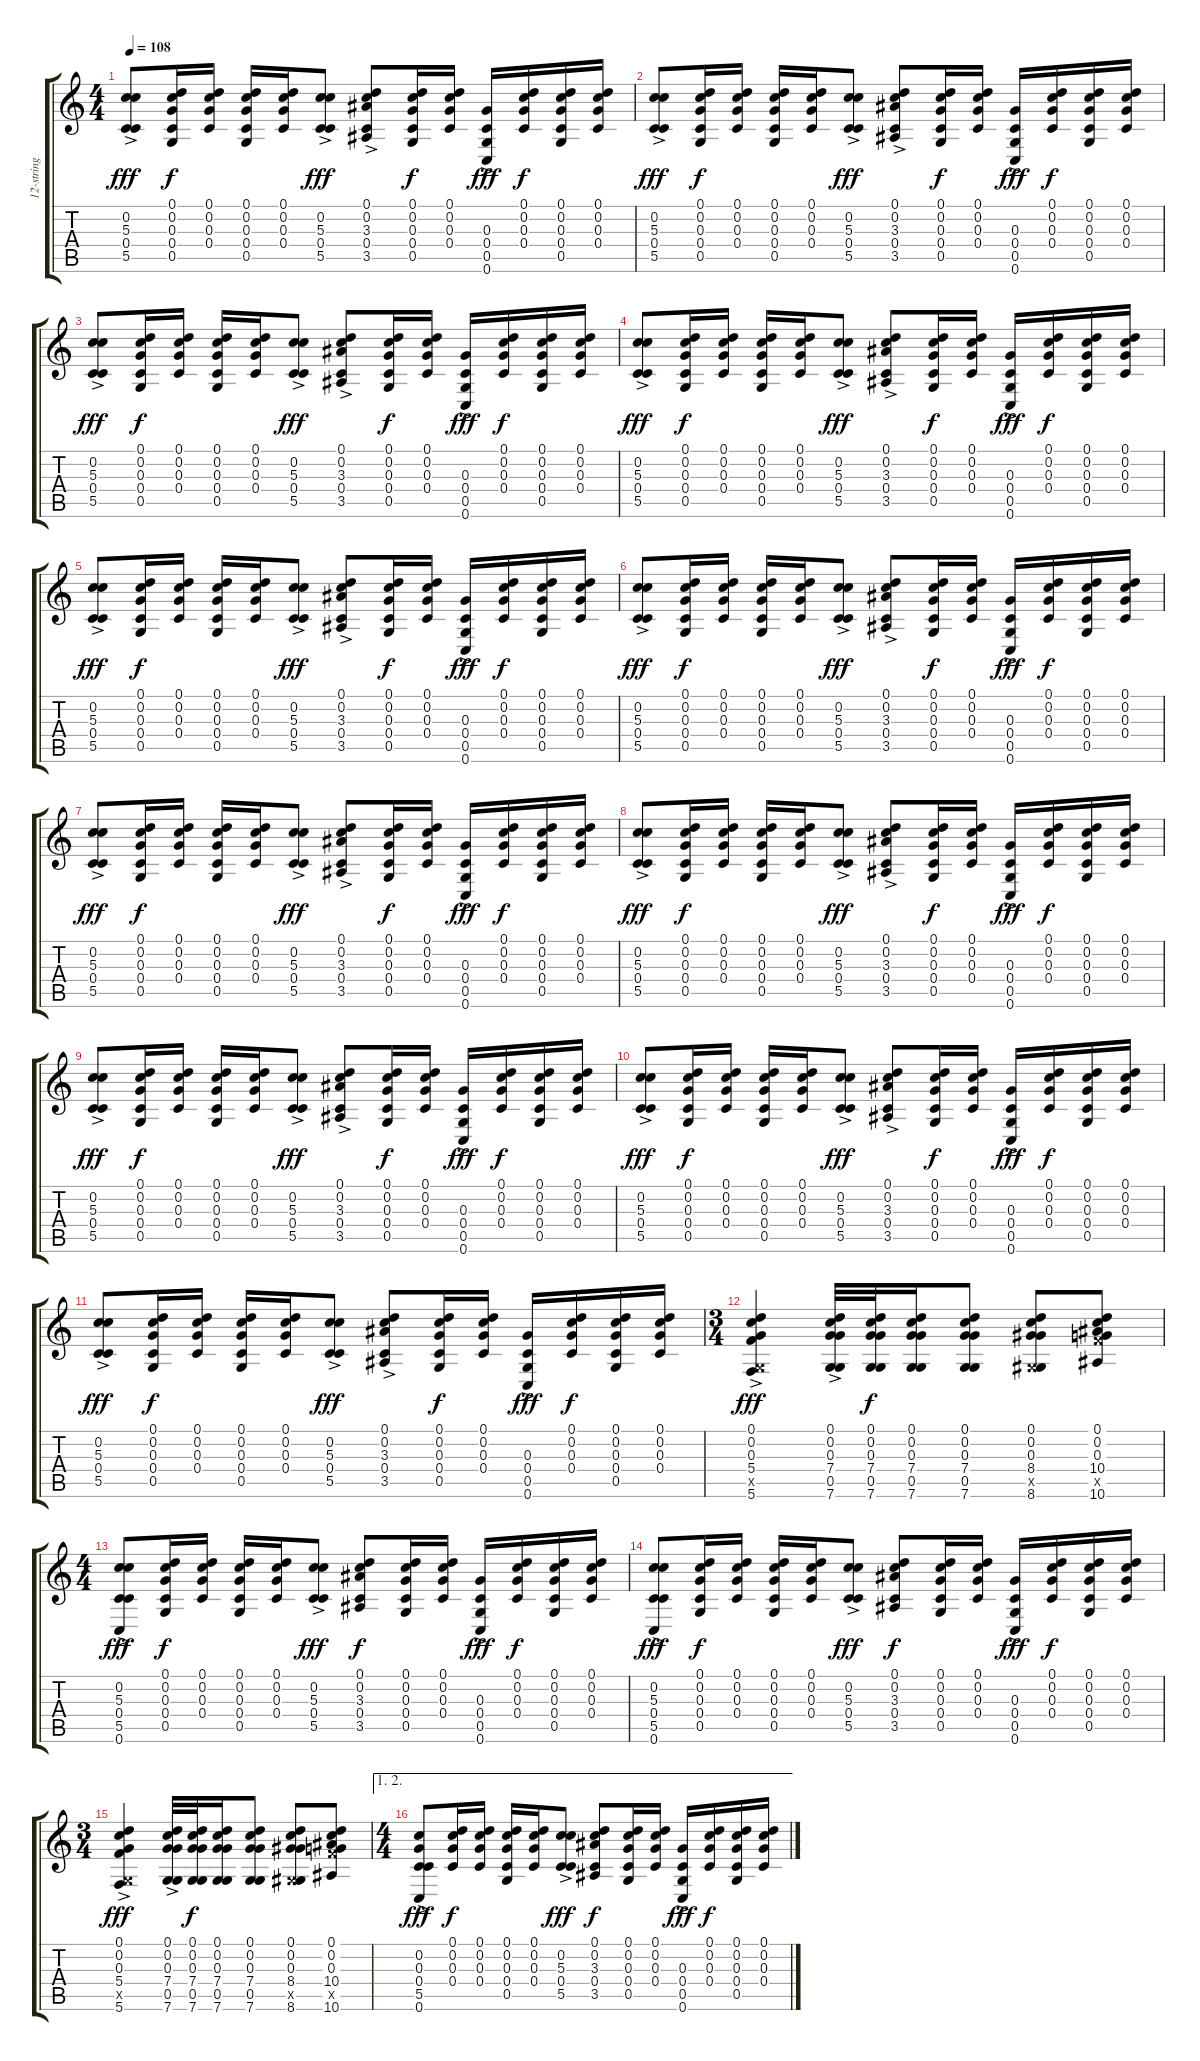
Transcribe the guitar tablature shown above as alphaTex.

\track ("12-string Acoustic Guitar 1 (dbld)" "12-string ") {instrument acousticguitarsteel}
\staff {score tabs}
\tuning (D4 C4 G3 C3 G2 C2) {hide}
\ts (4 4)
\tempo 108
\clef g2
\ks c
(0.2{ac} 5.3{ac} 0.4{ac} 5.5{ac}).8{dy fff} (0.1 0.2 0.3 0.4 0.5).16{dy f} (0.1 0.2 0.3 0.4).16 (0.1 0.2 0.3 0.4 0.5).16 (0.1 0.2 0.3 0.4).16 (0.2{ac} 5.3{ac} 0.4{ac} 5.5{ac}).8{dy fff} (0.1{ac} 0.2{ac} 3.3{ac} 0.4{ac} 3.5{ac}).8 (0.1 0.2 0.3 0.4 0.5).16{dy f} (0.1 0.2 0.3 0.4).16 (0.3{ac} 0.4{ac} 0.5{ac} 0.6{ac}).16{dy fff} (0.1 0.2 0.3 0.4).16{dy f} (0.1 0.2 0.3 0.4 0.5).16 (0.1 0.2 0.3 0.4).16 |
(0.2{ac} 5.3{ac} 0.4{ac} 5.5{ac}).8{dy fff} (0.1 0.2 0.3 0.4 0.5).16{dy f} (0.1 0.2 0.3 0.4).16 (0.1 0.2 0.3 0.4 0.5).16 (0.1 0.2 0.3 0.4).16 (0.2{ac} 5.3{ac} 0.4{ac} 5.5{ac}).8{dy fff} (0.1{ac} 0.2{ac} 3.3{ac} 0.4{ac} 3.5{ac}).8 (0.1 0.2 0.3 0.4 0.5).16{dy f} (0.1 0.2 0.3 0.4).16 (0.3{ac} 0.4{ac} 0.5{ac} 0.6{ac}).16{dy fff} (0.1 0.2 0.3 0.4).16{dy f} (0.1 0.2 0.3 0.4 0.5).16 (0.1 0.2 0.3 0.4).16 |
(0.2{ac} 5.3{ac} 0.4{ac} 5.5{ac}).8{dy fff} (0.1 0.2 0.3 0.4 0.5).16{dy f} (0.1 0.2 0.3 0.4).16 (0.1 0.2 0.3 0.4 0.5).16 (0.1 0.2 0.3 0.4).16 (0.2{ac} 5.3{ac} 0.4{ac} 5.5{ac}).8{dy fff} (0.1{ac} 0.2{ac} 3.3{ac} 0.4{ac} 3.5{ac}).8 (0.1 0.2 0.3 0.4 0.5).16{dy f} (0.1 0.2 0.3 0.4).16 (0.3{ac} 0.4{ac} 0.5{ac} 0.6{ac}).16{dy fff} (0.1 0.2 0.3 0.4).16{dy f} (0.1 0.2 0.3 0.4 0.5).16 (0.1 0.2 0.3 0.4).16 |
(0.2{ac} 5.3{ac} 0.4{ac} 5.5{ac}).8{dy fff} (0.1 0.2 0.3 0.4 0.5).16{dy f} (0.1 0.2 0.3 0.4).16 (0.1 0.2 0.3 0.4 0.5).16 (0.1 0.2 0.3 0.4).16 (0.2{ac} 5.3{ac} 0.4{ac} 5.5{ac}).8{dy fff} (0.1{ac} 0.2{ac} 3.3{ac} 0.4{ac} 3.5{ac}).8 (0.1 0.2 0.3 0.4 0.5).16{dy f} (0.1 0.2 0.3 0.4).16 (0.3{ac} 0.4{ac} 0.5{ac} 0.6{ac}).16{dy fff} (0.1 0.2 0.3 0.4).16{dy f} (0.1 0.2 0.3 0.4 0.5).16 (0.1 0.2 0.3 0.4).16 |
(0.2{ac} 5.3{ac} 0.4{ac} 5.5{ac}).8{dy fff} (0.1 0.2 0.3 0.4 0.5).16{dy f} (0.1 0.2 0.3 0.4).16 (0.1 0.2 0.3 0.4 0.5).16 (0.1 0.2 0.3 0.4).16 (0.2{ac} 5.3{ac} 0.4{ac} 5.5{ac}).8{dy fff} (0.1{ac} 0.2{ac} 3.3{ac} 0.4{ac} 3.5{ac}).8 (0.1 0.2 0.3 0.4 0.5).16{dy f} (0.1 0.2 0.3 0.4).16 (0.3{ac} 0.4{ac} 0.5{ac} 0.6{ac}).16{dy fff} (0.1 0.2 0.3 0.4).16{dy f} (0.1 0.2 0.3 0.4 0.5).16 (0.1 0.2 0.3 0.4).16 |
(0.2{ac} 5.3{ac} 0.4{ac} 5.5{ac}).8{dy fff} (0.1 0.2 0.3 0.4 0.5).16{dy f} (0.1 0.2 0.3 0.4).16 (0.1 0.2 0.3 0.4 0.5).16 (0.1 0.2 0.3 0.4).16 (0.2{ac} 5.3{ac} 0.4{ac} 5.5{ac}).8{dy fff} (0.1{ac} 0.2{ac} 3.3{ac} 0.4{ac} 3.5{ac}).8 (0.1 0.2 0.3 0.4 0.5).16{dy f} (0.1 0.2 0.3 0.4).16 (0.3{ac} 0.4{ac} 0.5{ac} 0.6{ac}).16{dy fff} (0.1 0.2 0.3 0.4).16{dy f} (0.1 0.2 0.3 0.4 0.5).16 (0.1 0.2 0.3 0.4).16 |
(0.2{ac} 5.3{ac} 0.4{ac} 5.5{ac}).8{dy fff} (0.1 0.2 0.3 0.4 0.5).16{dy f} (0.1 0.2 0.3 0.4).16 (0.1 0.2 0.3 0.4 0.5).16 (0.1 0.2 0.3 0.4).16 (0.2{ac} 5.3{ac} 0.4{ac} 5.5{ac}).8{dy fff} (0.1{ac} 0.2{ac} 3.3{ac} 0.4{ac} 3.5{ac}).8 (0.1 0.2 0.3 0.4 0.5).16{dy f} (0.1 0.2 0.3 0.4).16 (0.3{ac} 0.4{ac} 0.5{ac} 0.6{ac}).16{dy fff} (0.1 0.2 0.3 0.4).16{dy f} (0.1 0.2 0.3 0.4 0.5).16 (0.1 0.2 0.3 0.4).16 |
(0.2{ac} 5.3{ac} 0.4{ac} 5.5{ac}).8{dy fff} (0.1 0.2 0.3 0.4 0.5).16{dy f} (0.1 0.2 0.3 0.4).16 (0.1 0.2 0.3 0.4 0.5).16 (0.1 0.2 0.3 0.4).16 (0.2{ac} 5.3{ac} 0.4{ac} 5.5{ac}).8{dy fff} (0.1{ac} 0.2{ac} 3.3{ac} 0.4{ac} 3.5{ac}).8 (0.1 0.2 0.3 0.4 0.5).16{dy f} (0.1 0.2 0.3 0.4).16 (0.3{ac} 0.4{ac} 0.5{ac} 0.6{ac}).16{dy fff} (0.1 0.2 0.3 0.4).16{dy f} (0.1 0.2 0.3 0.4 0.5).16 (0.1 0.2 0.3 0.4).16 |
(0.2{ac} 5.3{ac} 0.4{ac} 5.5{ac}).8{dy fff} (0.1 0.2 0.3 0.4 0.5).16{dy f} (0.1 0.2 0.3 0.4).16 (0.1 0.2 0.3 0.4 0.5).16 (0.1 0.2 0.3 0.4).16 (0.2{ac} 5.3{ac} 0.4{ac} 5.5{ac}).8{dy fff} (0.1{ac} 0.2{ac} 3.3{ac} 0.4{ac} 3.5{ac}).8 (0.1 0.2 0.3 0.4 0.5).16{dy f} (0.1 0.2 0.3 0.4).16 (0.3{ac} 0.4{ac} 0.5{ac} 0.6{ac}).16{dy fff} (0.1 0.2 0.3 0.4).16{dy f} (0.1 0.2 0.3 0.4 0.5).16 (0.1 0.2 0.3 0.4).16 |
(0.2{ac} 5.3{ac} 0.4{ac} 5.5{ac}).8{dy fff} (0.1 0.2 0.3 0.4 0.5).16{dy f} (0.1 0.2 0.3 0.4).16 (0.1 0.2 0.3 0.4 0.5).16 (0.1 0.2 0.3 0.4).16 (0.2{ac} 5.3{ac} 0.4{ac} 5.5{ac}).8{dy fff} (0.1{ac} 0.2{ac} 3.3{ac} 0.4{ac} 3.5{ac}).8 (0.1 0.2 0.3 0.4 0.5).16{dy f} (0.1 0.2 0.3 0.4).16 (0.3{ac} 0.4{ac} 0.5{ac} 0.6{ac}).16{dy fff} (0.1 0.2 0.3 0.4).16{dy f} (0.1 0.2 0.3 0.4 0.5).16 (0.1 0.2 0.3 0.4).16 |
(0.2{ac} 5.3{ac} 0.4{ac} 5.5{ac}).8{dy fff} (0.1 0.2 0.3 0.4 0.5).16{dy f} (0.1 0.2 0.3 0.4).16 (0.1 0.2 0.3 0.4 0.5).16 (0.1 0.2 0.3 0.4).16 (0.2{ac} 5.3{ac} 0.4{ac} 5.5{ac}).8{dy fff} (0.1{ac} 0.2{ac} 3.3{ac} 0.4{ac} 3.5{ac}).8 (0.1 0.2 0.3 0.4 0.5).16{dy f} (0.1 0.2 0.3 0.4).16 (0.3{ac} 0.4{ac} 0.5{ac} 0.6{ac}).16{dy fff} (0.1 0.2 0.3 0.4).16{dy f} (0.1 0.2 0.3 0.4 0.5).16 (0.1 0.2 0.3 0.4).16 |
\ts (3 4)
(0.1{ac} 0.2{ac} 0.3{ac} 5.4{ac} 0.5{ac x} 5.6{ac}).4{dy fff} (0.1{ac} 0.2{ac} 0.3{ac} 7.4{ac} 0.5{ac} 7.6{ac}).32 (0.1 0.2 0.3 7.4 0.5 7.6).32{dy f} (0.1 0.2 0.3 7.4 0.5 7.6).16 (0.1 0.2 0.3 7.4 0.5 7.6).8 (0.1 0.2 0.3 8.4 0.5{x} 8.6).8 (0.1 0.2 0.3 10.4 10.5{x} 10.6).8 |
\ts (4 4)
(0.2{ac} 5.3{ac} 0.4{ac} 5.5{ac} 0.6).8{dy fff} (0.1 0.2 0.3 0.4 0.5).16{dy f} (0.1 0.2 0.3 0.4).16 (0.1 0.2 0.3 0.4 0.5).16 (0.1 0.2 0.3 0.4).16 (0.2{ac} 5.3{ac} 0.4{ac} 5.5{ac}).8{dy fff} (0.1 0.2 3.3 0.4 3.5).8{dy f} (0.1 0.2 0.3 0.4 0.5).16 (0.1 0.2 0.3 0.4).16 (0.3{ac} 0.4{ac} 0.5{ac} 0.6{ac}).16{dy fff} (0.1 0.2 0.3 0.4).16{dy f} (0.1 0.2 0.3 0.4 0.5).16 (0.1 0.2 0.3 0.4).16 |
(0.2{ac} 5.3{ac} 0.4{ac} 5.5{ac} 0.6).8{dy fff} (0.1 0.2 0.3 0.4 0.5).16{dy f} (0.1 0.2 0.3 0.4).16 (0.1 0.2 0.3 0.4 0.5).16 (0.1 0.2 0.3 0.4).16 (0.2{ac} 5.3{ac} 0.4{ac} 5.5{ac}).8{dy fff} (0.1 0.2 3.3 0.4 3.5).8{dy f} (0.1 0.2 0.3 0.4 0.5).16 (0.1 0.2 0.3 0.4).16 (0.3{ac} 0.4{ac} 0.5{ac} 0.6{ac}).16{dy fff} (0.1 0.2 0.3 0.4).16{dy f} (0.1 0.2 0.3 0.4 0.5).16 (0.1 0.2 0.3 0.4).16 |
\ts (3 4)
(0.1{ac} 0.2{ac} 0.3{ac} 5.4{ac} 0.5{ac x} 5.6{ac}).4{dy fff} (0.1{ac} 0.2{ac} 0.3{ac} 7.4{ac} 0.5{ac} 7.6{ac}).32 (0.1 0.2 0.3 7.4 0.5 7.6).32{dy f} (0.1 0.2 0.3 7.4 0.5 7.6).16 (0.1 0.2 0.3 7.4 0.5 7.6).8 (0.1 0.2 0.3 8.4 0.5{x} 8.6).8 (0.1 0.2 0.3 10.4 10.5{x} 10.6).8 |
\ae (1 2)
\ts (4 4)
(0.2{ac} 0.3{ac} 0.4{ac} 5.5{ac} 0.6).8{dy fff} (0.1 0.2 0.3 0.4).16{dy f} (0.1 0.2 0.3 0.4).16 (0.1 0.2 0.3 0.4 0.5).16 (0.1 0.2 0.3 0.4).16 (0.2{ac} 5.3{ac} 0.4{ac} 5.5{ac}).8{dy fff} (0.1 0.2 3.3 0.4 3.5).8{dy f} (0.1 0.2 0.3 0.4 0.5).16 (0.1 0.2 0.3 0.4).16 (0.3{ac} 0.4{ac} 0.5{ac} 0.6{ac}).16{dy fff} (0.1 0.2 0.3 0.4).16{dy f} (0.1 0.2 0.3 0.4 0.5).16 (0.1 0.2 0.3 0.4).16
